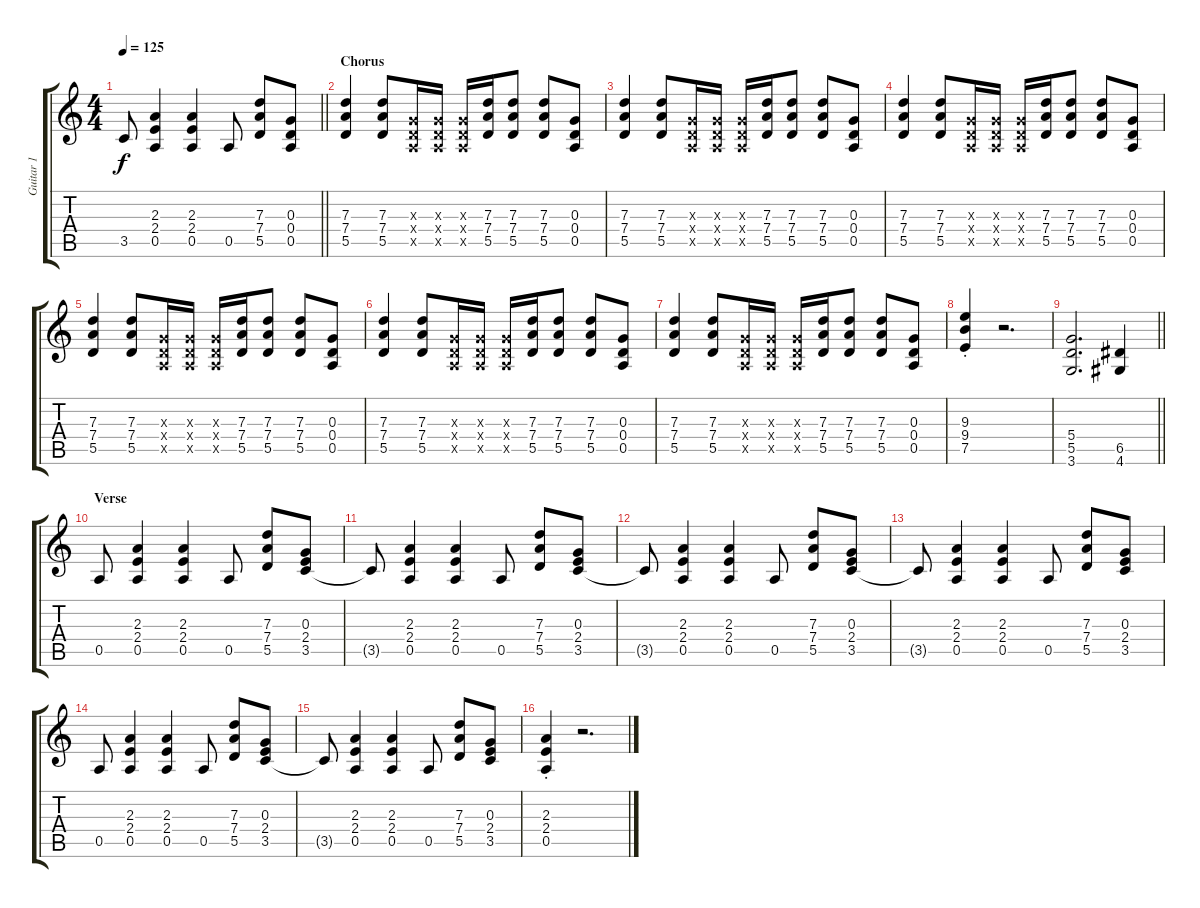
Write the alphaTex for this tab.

\track ("Guitar 1" "Guitar 1") {instrument electricguitarclean}
\staff {score tabs}
\tuning (E4 B3 G3 D3 A2 E2) {hide}
\ts (4 4)
\tempo 125
\clef g2
\barLineRight lightlight
\ks c
3.5{t}.8{dy f} (2.3 2.4 0.5).4 (2.3 2.4 0.5).4 0.5.8 (7.3 7.4 5.5).8 (0.3 0.4 0.5).8 |
\section ("" "Chorus")
(7.3 7.4 5.5).4 (7.3 7.4 5.5).8 (0.3{x} 0.4{x} 0.5{x}).16 (0.3{x} 0.4{x} 0.5{x}).16 (0.3{x} 0.4{x} 0.5{x}).16 (7.3 7.4 5.5).16 (7.3 7.4 5.5).8 (7.3 7.4 5.5).8 (0.3 0.4 0.5).8 |
(7.3 7.4 5.5).4 (7.3 7.4 5.5).8 (0.3{x} 0.4{x} 0.5{x}).16 (0.3{x} 0.4{x} 0.5{x}).16 (0.3{x} 0.4{x} 0.5{x}).16 (7.3 7.4 5.5).16 (7.3 7.4 5.5).8 (7.3 7.4 5.5).8 (0.3 0.4 0.5).8 |
(7.3 7.4 5.5).4 (7.3 7.4 5.5).8 (0.3{x} 0.4{x} 0.5{x}).16 (0.3{x} 0.4{x} 0.5{x}).16 (0.3{x} 0.4{x} 0.5{x}).16 (7.3 7.4 5.5).16 (7.3 7.4 5.5).8 (7.3 7.4 5.5).8 (0.3 0.4 0.5).8 |
(7.3 7.4 5.5).4 (7.3 7.4 5.5).8 (0.3{x} 0.4{x} 0.5{x}).16 (0.3{x} 0.4{x} 0.5{x}).16 (0.3{x} 0.4{x} 0.5{x}).16 (7.3 7.4 5.5).16 (7.3 7.4 5.5).8 (7.3 7.4 5.5).8 (0.3 0.4 0.5).8 |
(7.3 7.4 5.5).4 (7.3 7.4 5.5).8 (0.3{x} 0.4{x} 0.5{x}).16 (0.3{x} 0.4{x} 0.5{x}).16 (0.3{x} 0.4{x} 0.5{x}).16 (7.3 7.4 5.5).16 (7.3 7.4 5.5).8 (7.3 7.4 5.5).8 (0.3 0.4 0.5).8 |
(7.3 7.4 5.5).4 (7.3 7.4 5.5).8 (0.3{x} 0.4{x} 0.5{x}).16 (0.3{x} 0.4{x} 0.5{x}).16 (0.3{x} 0.4{x} 0.5{x}).16 (7.3 7.4 5.5).16 (7.3 7.4 5.5).8 (7.3 7.4 5.5).8 (0.3 0.4 0.5).8 |
(9.3{st} 9.4{st} 7.5{st}).4 r.2{d} |
\barLineRight lightlight
(5.4 5.5 3.6).2{d} (6.5 4.6).4 |
\section ("" "Verse")
0.5.8 (2.3 2.4 0.5).4 (2.3 2.4 0.5).4 0.5.8 (7.3 7.4 5.5).8 (0.3 2.4 3.5).8 |
3.5{t}.8 (2.3 2.4 0.5).4 (2.3 2.4 0.5).4 0.5.8 (7.3 7.4 5.5).8 (0.3 2.4 3.5).8 |
3.5{t}.8 (2.3 2.4 0.5).4 (2.3 2.4 0.5).4 0.5.8 (7.3 7.4 5.5).8 (0.3 2.4 3.5).8 |
3.5{t}.8 (2.3 2.4 0.5).4 (2.3 2.4 0.5).4 0.5.8 (7.3 7.4 5.5).8 (0.3 2.4 3.5).8 |
0.5.8 (2.3 2.4 0.5).4 (2.3 2.4 0.5).4 0.5.8 (7.3 7.4 5.5).8 (0.3 2.4 3.5).8 |
3.5{t}.8 (2.3 2.4 0.5).4 (2.3 2.4 0.5).4 0.5.8 (7.3 7.4 5.5).8 (0.3 2.4 3.5).8 |
(2.3{st} 2.4{st} 0.5{st}).4 r.2{d}
